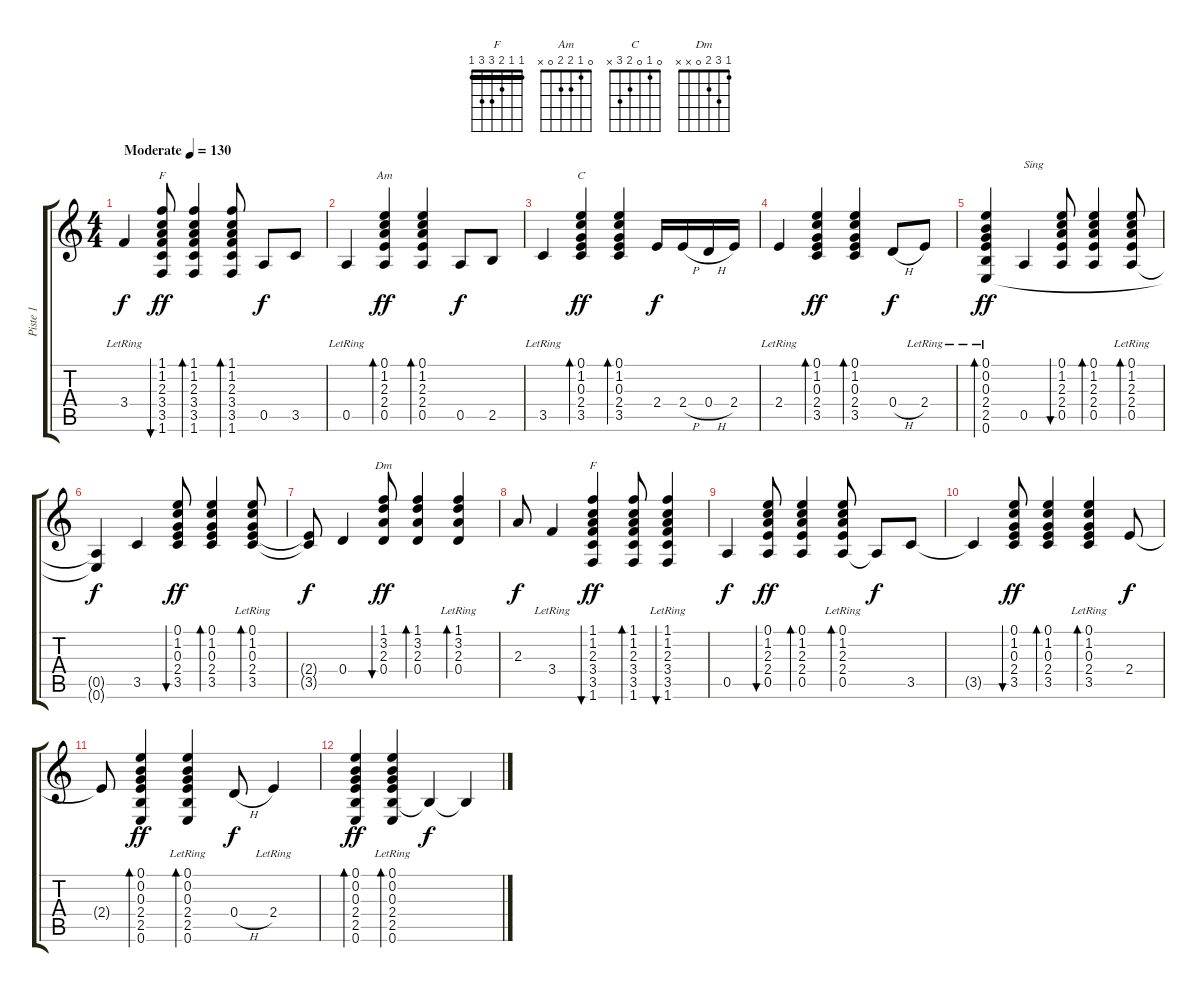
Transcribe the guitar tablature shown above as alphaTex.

\track ("Piste 1" "Piste 1") {instrument acousticguitarnylon}
\staff {score tabs}
\tuning (E4 B3 G3 D3 A2 E2) {hide}
\chord ("F" 1 1 2 3 0 1) {barre 1}
\chord ("Am" 0 1 2 2 0 x)
\chord ("C" 0 1 0 2 3 x)
\chord ("Dm" 1 3 2 0 x x)
\chord ("F" 1 1 2 3 3 1) {barre 1}
\ts (4 4)
\tempo (130 "Moderate")
\clef g2
\ks c
3.4{lr}.4{lyrics (0 "") lyrics (1 "") lyrics (2 "") lyrics (3 "") lyrics (4 "") dy f instrument acousticguitarnylon} (1.1 1.2 2.3 3.4 3.5 1.6).8{bu 60 ch "F" dy ff} (1.1 1.2 2.3 3.4 3.5 1.6).4{bd 60} (1.1 1.2 2.3 3.4 3.5 1.6).8{bd 60} 0.5.8{dy f} 3.5.8 |
0.5{lr}.4 (0.1 1.2 2.3 2.4 0.5).4{bd 60 ch "Am" dy ff} (0.1 1.2 2.3 2.4 0.5).4{bd 60} 0.5.8{dy f} 2.5.8 |
3.5{lr}.4 (0.1 1.2 0.3 2.4 3.5).4{bd 60 ch "C" dy ff} (0.1 1.2 0.3 2.4 3.5).4{bd 60} 2.4.16{dy f} 2.4{h}.16 0.4{h}.16 2.4.16 |
2.4{lr}.4 (0.1 1.2 0.3 2.4 3.5).4{bd 60 dy ff} (0.1 1.2 0.3 2.4 3.5).4{bd 60} 0.4{h}.8{dy f} 2.4{lr}.8 |
(0.1 0.2{lr} 0.3 2.4 2.5 0.6).4{bd 60 dy ff} 0.5.4{txt "Sing"} (0.1 1.2 2.3 2.4 0.5).8{bu 60} (0.1 1.2 2.3 2.4 0.5).4{bd 60} (0.1 1.2 2.3 2.4 0.5{lr}).8{bd 60} |
(0.5{t} 0.6{t}).4{dy f} 3.5.4 (0.1 1.2 0.3 2.4 3.5).8{bu 60 dy ff} (0.1 1.2 0.3 2.4 3.5).4{bd 60} (0.1 1.2 0.3 2.4{lr} 3.5).8{bd 60} |
(2.4{t} 3.5{t}).8{dy f} 0.4.4 (1.1 3.2 2.3 0.4).8{bu 60 ch "Dm" dy ff} (1.1 3.2 2.3 0.4).4{bd 60} (1.1 3.2 2.3{lr} 0.4).4{bd 60} |
2.3.8{dy f} 3.4{lr}.4 (1.1 1.2 2.3 3.4 3.5 1.6).4{bu 60 ch "F" dy ff} (1.1 1.2 2.3 3.4 3.5 1.6).8{bd 60} (1.1 1.2 2.3 3.4 3.5{lr} 1.6).4{bu 60} |
0.5.4{dy f} (0.1 1.2 2.3 2.4 0.5).8{bu 60 dy ff} (0.1 1.2 2.3 2.4 0.5).4{bd 60} (0.1 1.2 2.3 2.4{lr} 0.5).8{bd 60} 0.5{t}.8{dy f} 3.5.8 |
3.5{t}.4 (0.1 1.2 0.3 2.4 3.5).8{bu 60 dy ff} (0.1 1.2 0.3 2.4 3.5).4{bd 60} (0.1 1.2 0.3 2.4 3.5{lr}).4{bd 60} 2.4.8{dy f} |
2.4{t}.8 (0.1 0.2 0.3 2.4 2.5 0.6).4{bd 60 dy ff} (0.1 0.2 0.3 2.4{lr} 2.5 0.6).4{bd 60} 0.4{h}.8{dy f} 2.4{lr}.4 |
(0.1 0.2 0.3 2.4 2.5 0.6).4{bd 60 dy ff} (0.1 0.2{lr} 0.3 2.4 2.5 0.6).4{bd 60} 2.5{t}.4{dy f} 2.5{t}.4
